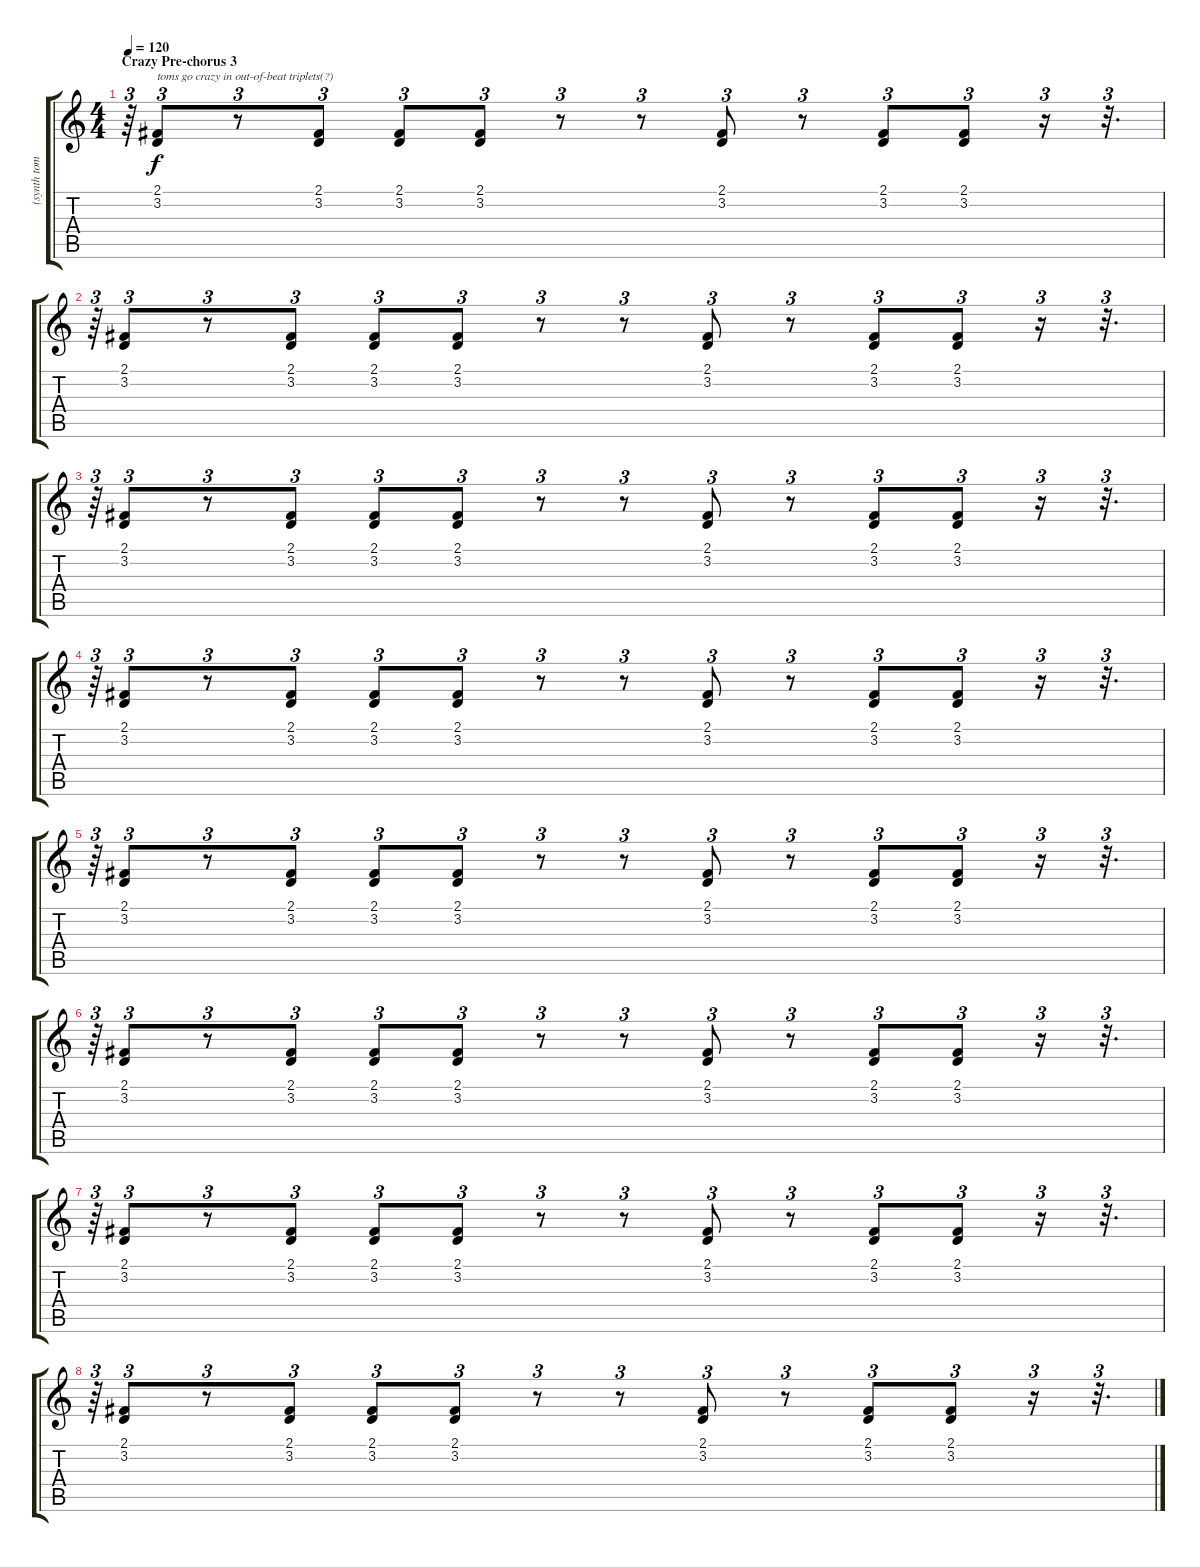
\track ("(synth toms stereo)" "(synth tom") {instrument melodictom}
\staff {score tabs}
\tuning (E4 B3 G3 D3 A2 E2) {hide}
\ts (4 4)
\section ("" "Crazy Pre-chorus 3")
\tempo 120
\clef g2
\ks c
r.64{tu (3 2) dy f} (2.1 3.2).8{tu (3 2) txt "toms go crazy in out-of-beat triplets(?)"} r.8{tu (3 2)} (2.1 3.2).8{tu (3 2)} (2.1 3.2).8{tu (3 2)} (2.1 3.2).8{tu (3 2)} r.8{tu (3 2)} r.8{tu (3 2)} (2.1 3.2).8{tu (3 2)} r.8{tu (3 2)} (2.1 3.2).8{tu (3 2)} (2.1 3.2).8{tu (3 2)} r.16{tu (3 2)} r.32{d tu (3 2)} |
r.64{tu (3 2)} (2.1 3.2).8{tu (3 2)} r.8{tu (3 2)} (2.1 3.2).8{tu (3 2)} (2.1 3.2).8{tu (3 2)} (2.1 3.2).8{tu (3 2)} r.8{tu (3 2)} r.8{tu (3 2)} (2.1 3.2).8{tu (3 2)} r.8{tu (3 2)} (2.1 3.2).8{tu (3 2)} (2.1 3.2).8{tu (3 2)} r.16{tu (3 2)} r.32{d tu (3 2)} |
r.64{tu (3 2)} (2.1 3.2).8{tu (3 2)} r.8{tu (3 2)} (2.1 3.2).8{tu (3 2)} (2.1 3.2).8{tu (3 2)} (2.1 3.2).8{tu (3 2)} r.8{tu (3 2)} r.8{tu (3 2)} (2.1 3.2).8{tu (3 2)} r.8{tu (3 2)} (2.1 3.2).8{tu (3 2)} (2.1 3.2).8{tu (3 2)} r.16{tu (3 2)} r.32{d tu (3 2)} |
r.64{tu (3 2)} (2.1 3.2).8{tu (3 2)} r.8{tu (3 2)} (2.1 3.2).8{tu (3 2)} (2.1 3.2).8{tu (3 2)} (2.1 3.2).8{tu (3 2)} r.8{tu (3 2)} r.8{tu (3 2)} (2.1 3.2).8{tu (3 2)} r.8{tu (3 2)} (2.1 3.2).8{tu (3 2)} (2.1 3.2).8{tu (3 2)} r.16{tu (3 2)} r.32{d tu (3 2)} |
r.64{tu (3 2)} (2.1 3.2).8{tu (3 2)} r.8{tu (3 2)} (2.1 3.2).8{tu (3 2)} (2.1 3.2).8{tu (3 2)} (2.1 3.2).8{tu (3 2)} r.8{tu (3 2)} r.8{tu (3 2)} (2.1 3.2).8{tu (3 2)} r.8{tu (3 2)} (2.1 3.2).8{tu (3 2)} (2.1 3.2).8{tu (3 2)} r.16{tu (3 2)} r.32{d tu (3 2)} |
r.64{tu (3 2)} (2.1 3.2).8{tu (3 2)} r.8{tu (3 2)} (2.1 3.2).8{tu (3 2)} (2.1 3.2).8{tu (3 2)} (2.1 3.2).8{tu (3 2)} r.8{tu (3 2)} r.8{tu (3 2)} (2.1 3.2).8{tu (3 2)} r.8{tu (3 2)} (2.1 3.2).8{tu (3 2)} (2.1 3.2).8{tu (3 2)} r.16{tu (3 2)} r.32{d tu (3 2)} |
r.64{tu (3 2)} (2.1 3.2).8{tu (3 2)} r.8{tu (3 2)} (2.1 3.2).8{tu (3 2)} (2.1 3.2).8{tu (3 2)} (2.1 3.2).8{tu (3 2)} r.8{tu (3 2)} r.8{tu (3 2)} (2.1 3.2).8{tu (3 2)} r.8{tu (3 2)} (2.1 3.2).8{tu (3 2)} (2.1 3.2).8{tu (3 2)} r.16{tu (3 2)} r.32{d tu (3 2)} |
r.64{tu (3 2)} (2.1 3.2).8{tu (3 2)} r.8{tu (3 2)} (2.1 3.2).8{tu (3 2)} (2.1 3.2).8{tu (3 2)} (2.1 3.2).8{tu (3 2)} r.8{tu (3 2)} r.8{tu (3 2)} (2.1 3.2).8{tu (3 2)} r.8{tu (3 2)} (2.1 3.2).8{tu (3 2)} (2.1 3.2).8{tu (3 2)} r.16{tu (3 2)} r.32{d tu (3 2)}
